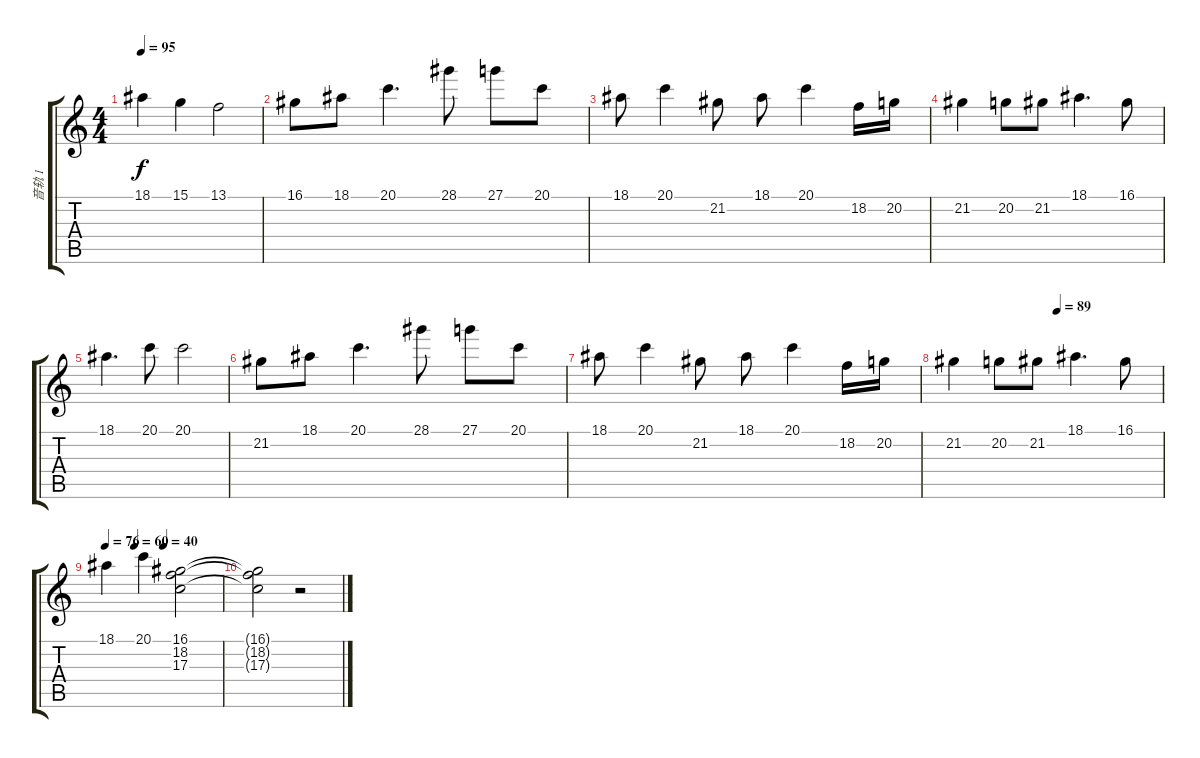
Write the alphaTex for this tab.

\track ("音轨 1" "音轨 1") {instrument acousticgrandpiano}
\staff {score tabs}
\tuning (E4 B3 G3 D3 A2 E2) {hide}
\ts (4 4)
\tempo 95
\clef g2
\ks c
18.1.4{dy f} 15.1.4 13.1.2 |
16.1.8 18.1.8 20.1.4{d} 28.1.8 27.1.8 20.1.8 |
18.1.8 20.1.4 21.2.8 18.1.8 20.1.4 18.2.16 20.2.16 |
21.2.4 20.2.8 21.2.8 18.1.4{d} 16.1.8 |
18.1.4{d} 20.1.8 20.1.2 |
21.2.8 18.1.8 20.1.4{d} 28.1.8 27.1.8 20.1.8 |
18.1.8 20.1.4 21.2.8 18.1.8 20.1.4 18.2.16 20.2.16 |
\tempo (89 0.5)
21.2.4 20.2.8 21.2.8 18.1.4{d} 16.1.8 |
\tempo 76
\tempo (60 0.25)
\tempo (40 0.5)
18.1.4 20.1.4 (16.1 18.2 17.3).2 |
(16.1{t} 18.2{t} 17.3{t}).2 r.2
